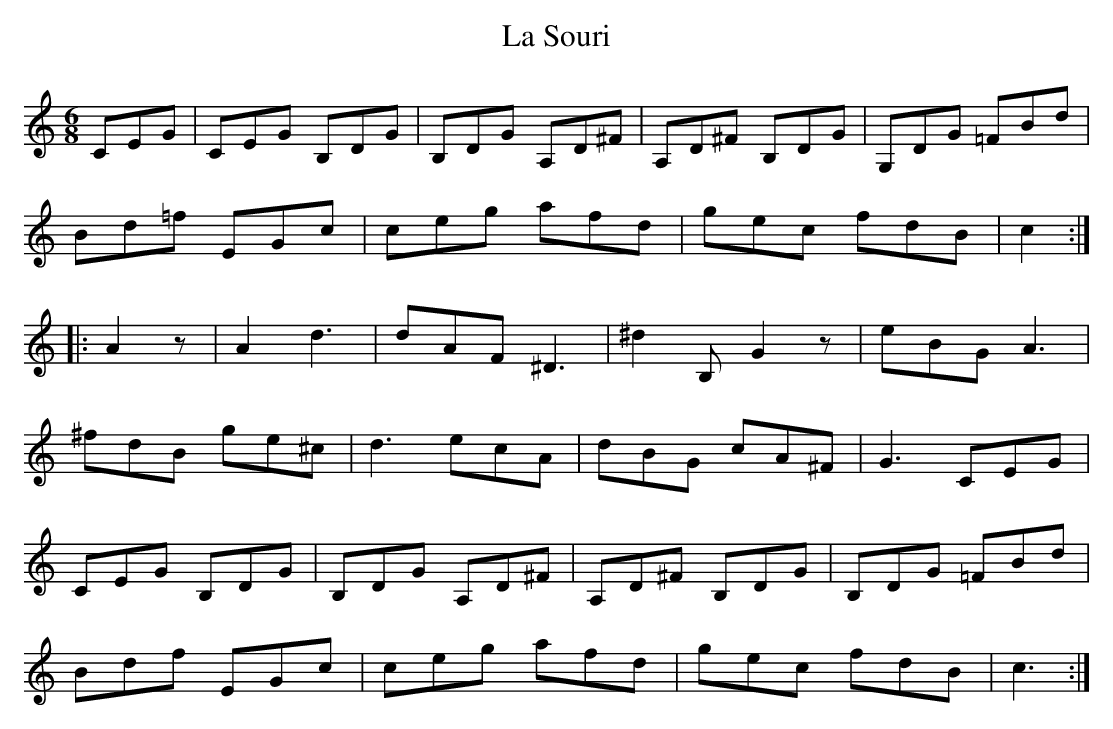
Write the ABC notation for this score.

X:1
T:Souri, La
M:6/8
L:1/8
K:C
CEG | CEG B,DG | B,DG A,D^F | A,D^F B,DG | G,DG =FBd |
Bd=f EGc |ceg afd | gec fdB | c2 :|
|: A2z | A2d3 | dAF ^D3 | ^d2B, G2z | eBG A3 |
^fdB ge^c | d3 ecA | dBG cA^F | G3 CEG |
CEG B,DG | B,DG A,D^F | A,D^F B,DG | B,DG =FBd |
Bdf EGc | ceg afd | gec fdB | c3 :|]
